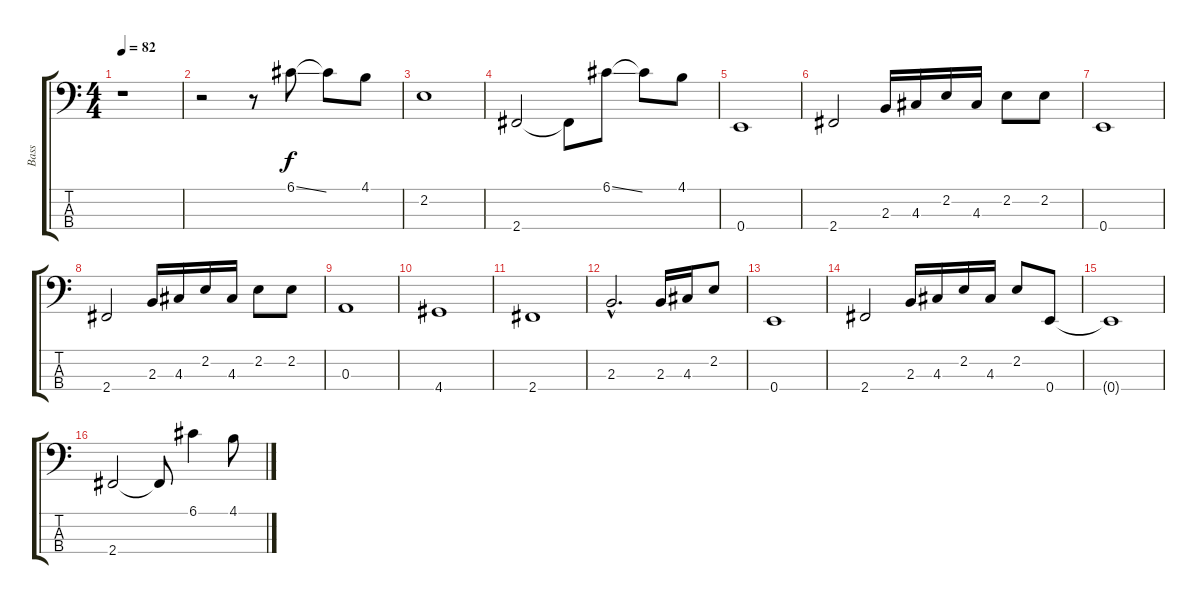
\track ("Bass" "Bass") {instrument electricbassfinger}
\staff {score tabs}
\tuning (G2 D2 A1 E1) {hide}
\ts (4 4)
\tempo 82
\clef f4
\ks c
r.1{dy f instrument electricbassfinger} |
r.2 r.8 6.1{ss}.8 6.1{t}.8 4.1.8 |
2.2.1 |
2.4.2 2.4{t}.8 6.1{ss}.8 6.1{t}.8 4.1.8 |
0.4.1 |
2.4.2 2.3.16 4.3.16 2.2.16 4.3.16 2.2.8 2.2.8 |
0.4.1 |
2.4.2 2.3.16 4.3.16 2.2.16 4.3.16 2.2.8 2.2.8 |
0.3.1 |
4.4.1 |
2.4.1 |
2.3{hac}.2{d} 2.3.16 4.3.16 2.2.8 |
0.4.1 |
2.4.2 2.3.16 4.3.16 2.2.16 4.3.16 2.2.8 0.4.8 |
0.4{t}.1 |
2.4.2 2.4{t}.8 6.1.4 4.1.8
